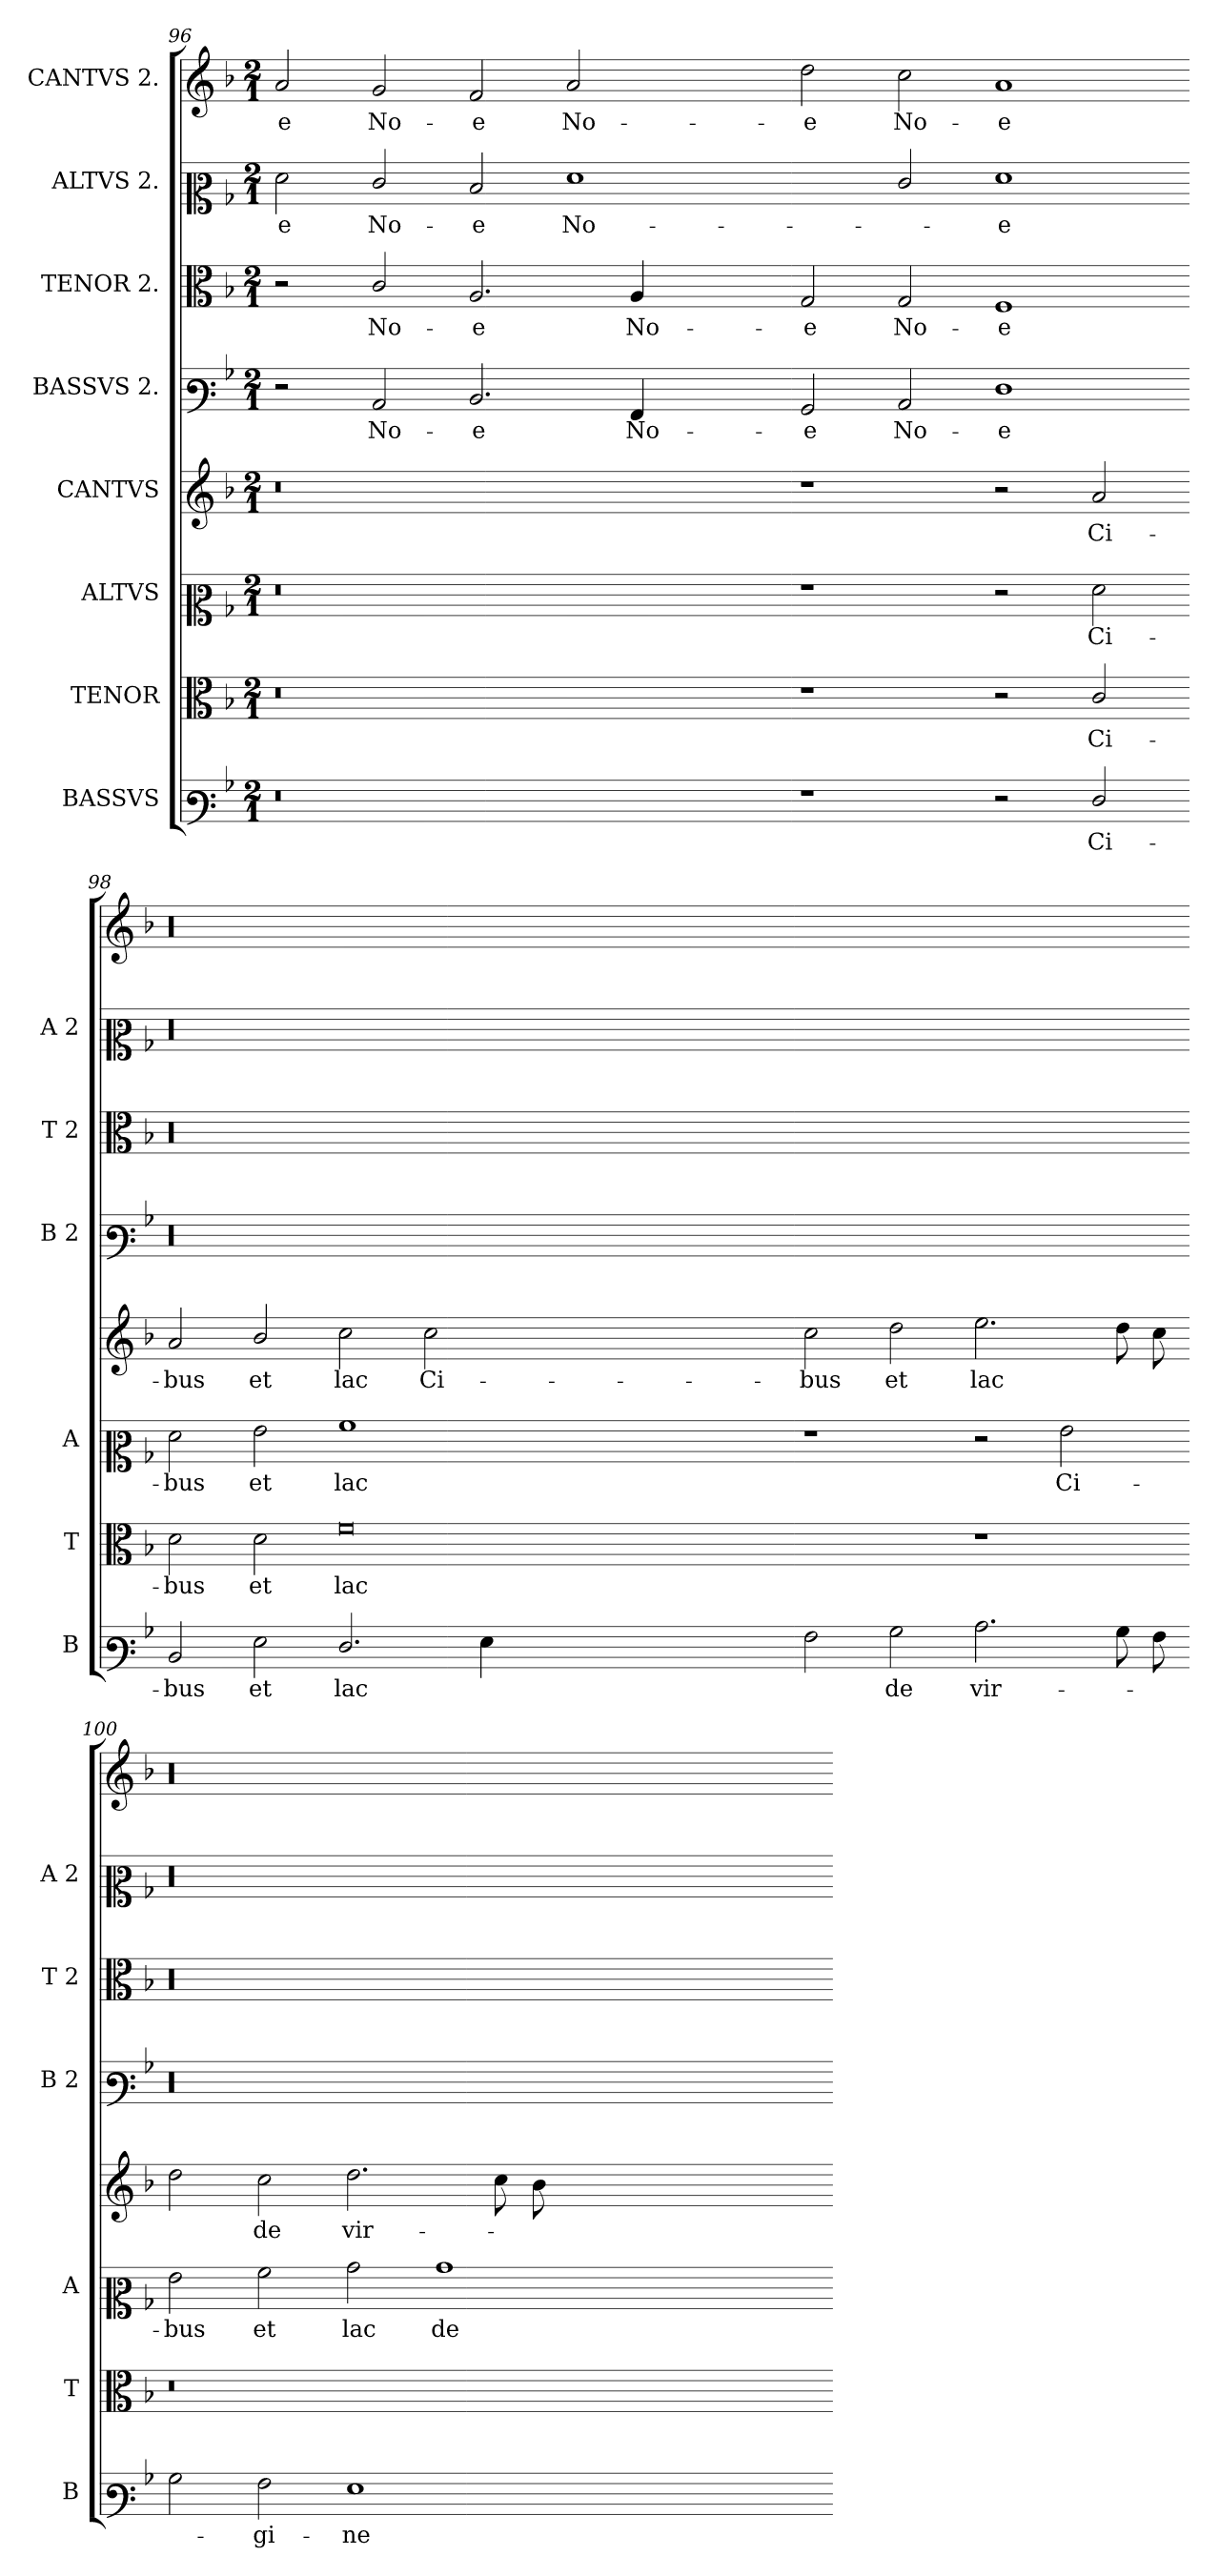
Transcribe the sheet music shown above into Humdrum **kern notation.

**kern	**text	**kern	**text	**kern	**text	**kern	**text	**kern	**text	**kern	**text	**kern	**text	**kern	**text
*part8	*part8	*part7	*part7	*part6	*part6	*part5	*part5	*part4	*part4	*part3	*part3	*part2	*part2	*part1	*part1
*staff8	*staff8	*staff7	*staff7	*staff6	*staff6	*staff5	*staff5	*staff4	*staff4	*staff3	*staff3	*staff2	*staff2	*staff1	*staff1
*I"BASSVS	*	*I"TENOR	*	*I"ALTVS	*	*I"CANTVS	*	*I"BASSVS 2.	*	*I"TENOR 2.	*	*I"ALTVS 2.	*	*I"CANTVS 2.	*
*I'B	*	*I'T	*	*I'A	*	*	*	*I'B 2	*	*I'T 2	*	*I'A 2	*	*	*
*clefF3	*	*clefC3	*	*clefC2	*	*clefG2	*	*clefF3	*	*clefC3	*	*clefC2	*	*clefG2	*
*k[b-]	*	*k[b-]	*	*k[b-]	*	*k[b-]	*	*k[b-]	*	*k[b-]	*	*k[b-]	*	*k[b-]	*
*F:ion	*	*F:ion	*	*F:ion	*	*F:ion	*	*F:ion	*	*F:ion	*	*F:ion	*	*F:ion	*
*M2/1	*	*M2/1	*	*M2/1	*	*M2/1	*	*M2/1	*	*M2/1	*	*M2/1	*	*M2/1	*
=96	=96	=96	=96	=96	=96	=96	=96	=96	=96	=96	=96	=96	=96	=96	=96
!	!	!	!	!	!	!	!	!	!	!	!	!	!LO:LY:i	!	!LO:LY:i
0r	.	0r	.	0r	.	0r	.	2r	.	2r	.	2f\	-e	2a/	-e
!	!	!	!	!	!	!	!	!	!	!	!	!	!LO:LY:i	!	!LO:LY:i
.	.	.	.	.	.	.	.	2C/	No-	2c/	No-	2e/	No-	2g/	No-
!	!	!	!	!	!	!	!	!	!	!	!	!	!LO:LY:i	!	!LO:LY:i
.	.	.	.	.	.	.	.	2.D/	-e	2.A/	-e	2d/	-e	2f/	-e
!	!	!	!	!	!	!	!	!	!	!	!	!	!LO:LY:i	!	!
.	.	.	.	.	.	.	.	.	.	.	.	1f\	No-	2a/	No-
!	!	!	!	!	!	!	!	!	!LO:LY:i	!	!LO:LY:i	!	!	!	!
.	.	.	.	.	.	.	.	4AA/	No-	4A/	No-	.	.	.	.
2ryy	.	2ryy	.	2ryy	.	2ryy	.	2ryy	.	2ryy	.	.	.	2ryy	.
=97-	=97-	=97-	=97-	=97-	=97-	=97-	=97-	=97-	=97-	=97-	=97-	=97-	=97-	=97-	=97-
!	!	!	!	!	!	!	!	!	!LO:LY:i	!	!LO:LY:i	!	!	!	!
1r	.	1r	.	1r	.	1r	.	2BB-/	-e	2G/	-e	2ryy	.	2dd\	-e
!	!	!	!	!	!	!	!	!	!LO:LY:i	!	!LO:LY:i	!	!	!	!LO:LY:i
.	.	.	.	.	.	.	.	2C/	No-	2G/	No-	2e/	.	2cc\	No-
!	!	!	!	!	!	!	!	!	!LO:LY:i	!	!LO:LY:i	!	!LO:LY:i	!	!LO:LY:i
2r	.	2r	.	2r	.	2r	.	1F	-e	1F	-e	1f	-e	1a	-e
2F/	Ci-	2c/	Ci-	2f\	Ci-	2a/	Ci-	.	.	.	.	.	.	.	.
=98-	=98-	=98-	=98-	=98-	=98-	=98-	=98-	=98-	=98-	=98-	=98-	=98-	=98-	=98-	=98-
2D/	-bus	2d\	-bus	2f\	-bus	2a/	-bus	00r	.	00r	.	00r	.	00r	.
2G\	et	2d\	et	2g\	et	2b-/	et	.	.	.	.	.	.	.	.
2.F/	lac	0f	lac	1a	lac	2cc\	lac	.	.	.	.	.	.	.	.
!	!	!	!	!	!	!	!LO:LY:i	!	!	!	!	!	!	!	!
.	.	.	.	.	.	2cc\	Ci-	.	.	.	.	.	.	.	.
4G\	.	.	.	.	.	.	.	.	.	.	.	.	.	.	.
0ryy	.	.	.	0ryy	.	0ryy	.	.	.	.	.	.	.	.	.
.	.	1ryy	.	.	.	.	.	.	.	.	.	.	.	.	.
=99-	=99-	=99-	=99-	=99-	=99-	=99-	=99-	=99-	=99-	=99-	=99-	=99-	=99-	=99-	=99-
!	!	!	!	!	!	!	!LO:LY:i	!	!	!	!	!	!	!	!
2A\	.	1ryy	.	1r	.	2cc\	-bus	0ryy	.	0ryy	.	0ryy	.	0ryy	.
!	!	!	!	!	!	!	!LO:LY:i	!	!	!	!	!	!	!	!
2B-\	de	.	.	.	.	2dd\	et	.	.	.	.	.	.	.	.
!	!	!	!	!	!	!	!LO:LY:i	!	!	!	!	!	!	!	!
2.c\	vir-	1r	.	2r	.	2.ee\	lac	.	.	.	.	.	.	.	.
!	!	!	!	!	!LO:LY:i	!	!	!	!	!	!	!	!	!	!
.	.	.	.	2g\	Ci-	.	.	.	.	.	.	.	.	.	.
8B-\	.	.	.	.	.	8dd\	.	.	.	.	.	.	.	.	.
8A\	.	.	.	.	.	8cc\	.	.	.	.	.	.	.	.	.
=100-	=100-	=100-	=100-	=100-	=100-	=100-	=100-	=100-	=100-	=100-	=100-	=100-	=100-	=100-	=100-
!	!	!	!	!	!LO:LY:i	!	!	!	!	!	!	!	!	!	!
2B-\	.	0r	.	2g\	-bus	2dd\	.	00r	.	00r	.	00r	.	00r	.
!	!	!	!	!	!LO:LY:i	!	!	!	!	!	!	!	!	!	!
2A\	-gi-	.	.	2a\	et	2cc\	de	.	.	.	.	.	.	.	.
!	!	!	!	!	!LO:LY:i	!	!	!	!	!	!	!	!	!	!
1G	-ne	.	.	2b-\	lac	2.dd\	vir-	.	.	.	.	.	.	.	.
.	.	.	.	1b-\	de	.	.	.	.	.	.	.	.	.	.
.	.	.	.	.	.	8cc\	.	.	.	.	.	.	.	.	.
.	.	.	.	.	.	8b-\	.	.	.	.	.	.	.	.	.
0ryy	.	0ryy	.	.	.	0ryy	.	.	.	.	.	.	.	.	.
.	.	.	.	1.ryy	.	.	.	.	.	.	.	.	.	.	.
=-	=-	=-	=-	=-	=-	=-	=-	=-	=-	=-	=-	=-	=-	=-	=-
*-	*-	*-	*-	*-	*-	*-	*-	*-	*-	*-	*-	*-	*-	*-	*-
